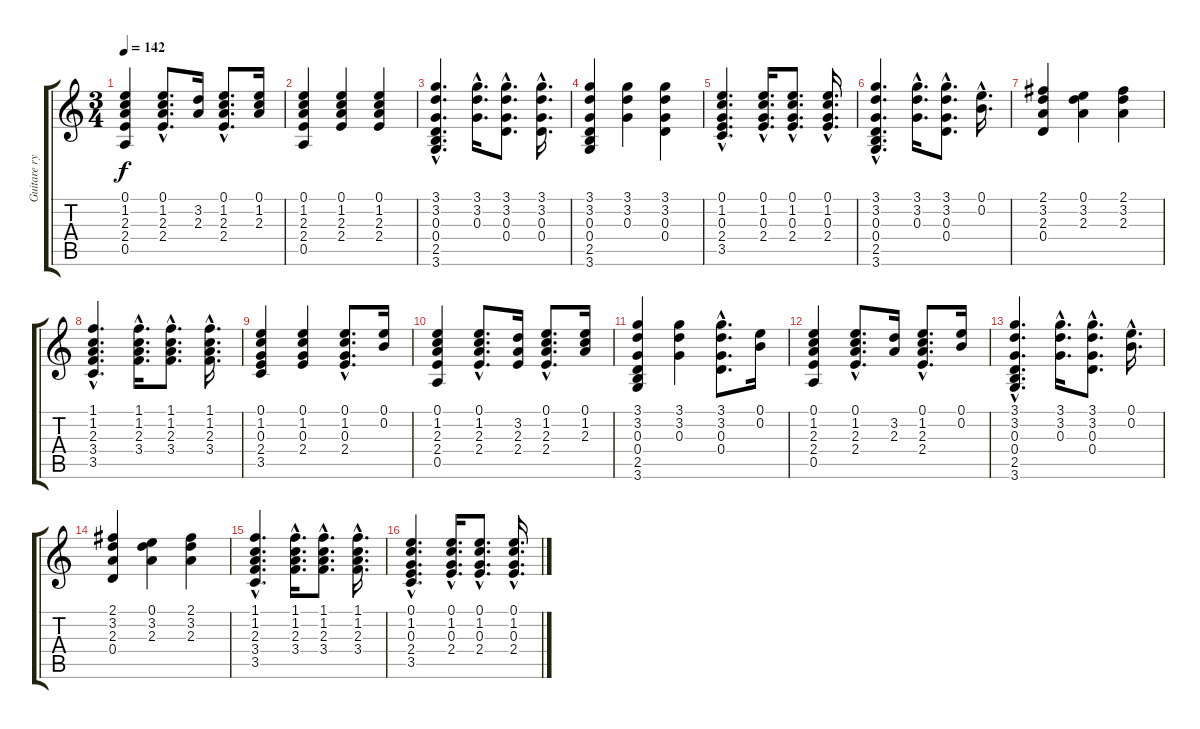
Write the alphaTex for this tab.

\track ("Guitare rythmique" "Guitare ry") {instrument acousticguitarsteel}
\staff {score tabs}
\tuning (E4 B3 G3 D3 A2 E2) {hide}
\ts (3 4)
\tempo 142
\clef g2
\ks c
(0.1 1.2 2.3 2.4 0.5).4{dy f} (0.1{hac} 1.2{hac} 2.3{hac} 2.4{hac}).8{d} (3.2 2.3).16 (0.1{hac} 1.2{hac} 2.3{hac} 2.4{hac}).8{d} (0.1 1.2 2.3).16 |
(0.1 1.2 2.3 2.4 0.5).4 (0.1 1.2 2.3 2.4).4 (0.1 1.2 2.3 2.4).4 |
(3.1{hac} 3.2{hac} 0.3{hac} 0.4{hac} 2.5{hac} 3.6{hac}).4{d} (3.1{hac} 3.2{hac} 0.3{hac}).16{d} (3.1{hac} 3.2{hac} 0.3{hac} 0.4{hac}).8{d} (3.1{hac} 3.2{hac} 0.3{hac} 0.4{hac}).16{d} |
(3.1 3.2 0.3 0.4 2.5 3.6).4 (3.1 3.2 0.3).4 (3.1 3.2 0.3 0.4).4 |
(0.1{hac} 1.2{hac} 0.3{hac} 2.4{hac} 3.5{hac}).4{d} (0.1{hac} 1.2{hac} 0.3{hac} 2.4{hac}).16{d} (0.1{hac} 1.2{hac} 0.3{hac} 2.4{hac}).8{d} (0.1{hac} 1.2{hac} 0.3{hac} 2.4{hac}).16{d} |
(3.1{hac} 3.2{hac} 0.3{hac} 0.4{hac} 2.5{hac} 3.6{hac}).4{d} (3.1{hac} 3.2{hac} 0.3{hac}).16{d} (3.1{hac} 3.2{hac} 0.3{hac} 0.4{hac}).8{d} (0.1{hac} 0.2{hac}).16{d} |
(2.1 3.2 2.3 0.4).4 (0.1 3.2 2.3).4 (2.1 3.2 2.3).4 |
(1.1{hac} 1.2{hac} 2.3{hac} 3.4{hac} 3.5{hac}).4{d} (1.1{hac} 1.2{hac} 2.3{hac} 3.4{hac}).16{d} (1.1{hac} 1.2{hac} 2.3{hac} 3.4{hac}).8{d} (1.1{hac} 1.2{hac} 2.3{hac} 3.4{hac}).16{d} |
(0.1 1.2 0.3 2.4 3.5).4 (0.1 1.2 0.3 2.4).4 (0.1{hac} 1.2{hac} 0.3{hac} 2.4{hac}).8{d} (0.1 0.2).16 |
(0.1 1.2 2.3 2.4 0.5).4 (0.1{hac} 1.2{hac} 2.3{hac} 2.4{hac}).8{d} (3.2 2.3 2.4).16 (0.1{hac} 1.2{hac} 2.3{hac} 2.4{hac}).8{d} (0.1 1.2 2.3).16 |
(3.1 3.2 0.3 0.4 2.5 3.6).4 (3.1 3.2 0.3).4 (3.1{hac} 3.2{hac} 0.3{hac} 0.4{hac}).8{d} (0.1 0.2).16 |
(0.1 1.2 2.3 2.4 0.5).4 (0.1{hac} 1.2{hac} 2.3{hac} 2.4{hac}).8{d} (3.2 2.3).16 (0.1{hac} 1.2{hac} 2.3{hac} 2.4{hac}).8{d} (0.1 0.2).16 |
(3.1{hac} 3.2{hac} 0.3{hac} 0.4{hac} 2.5{hac} 3.6{hac}).4{d} (3.1{hac} 3.2{hac} 0.3{hac}).16{d} (3.1{hac} 3.2{hac} 0.3{hac} 0.4{hac}).8{d} (0.1{hac} 0.2{hac}).16{d} |
(2.1 3.2 2.3 0.4).4 (0.1 3.2 2.3).4 (2.1 3.2 2.3).4 |
(1.1{hac} 1.2{hac} 2.3{hac} 3.4{hac} 3.5{hac}).4{d} (1.1{hac} 1.2{hac} 2.3{hac} 3.4{hac}).16{d} (1.1{hac} 1.2{hac} 2.3{hac} 3.4{hac}).8{d} (1.1{hac} 1.2{hac} 2.3{hac} 3.4{hac}).16{d} |
(0.1{hac} 1.2{hac} 0.3{hac} 2.4{hac} 3.5{hac}).4{d} (0.1{hac} 1.2{hac} 0.3{hac} 2.4{hac}).16{d} (0.1{hac} 1.2{hac} 0.3{hac} 2.4{hac}).8{d} (0.1{hac} 1.2{hac} 0.3{hac} 2.4{hac}).16{d}
